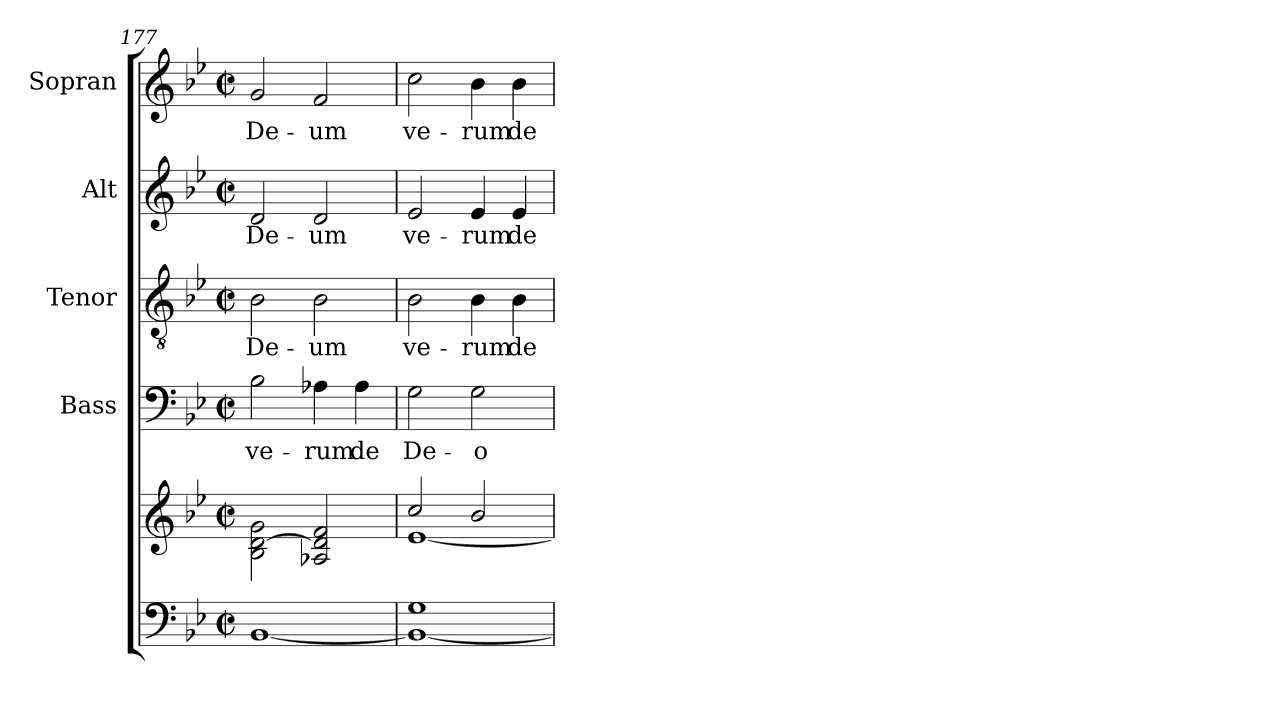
**kern	**kern	**kern	**text	**kern	**text	**kern	**text	**kern	**text
*part5	*part5	*part4	*part4	*part3	*part3	*part2	*part2	*part1	*part1
*staff6	*staff5	*staff4	*staff4	*staff3	*staff3	*staff2	*staff2	*staff1	*staff1
*	*	*I"Bass	*	*I"Tenor	*	*I"Alt	*	*I"Sopran	*
*	*	*I'B.	*	*I'T.	*	*I'A.	*	*I'S.	*
*clefF4	*clefG2	*clefF4	*	*clefGv2	*	*clefG2	*	*clefG2	*
*k[b-e-]	*k[b-e-]	*k[b-e-]	*	*k[b-e-]	*	*k[b-e-]	*	*k[b-e-]	*
*B-:	*B-:	*B-:	*	*B-:	*	*B-:	*	*B-:	*
*M2/2	*M2/2	*M2/2	*	*M2/2	*	*M2/2	*	*M2/2	*
*met(c|)	*met(c|)	*met(c|)	*	*met(c|)	*	*met(c|)	*	*met(c|)	*
=177	=177	=177	=177	=177	=177	=177	=177	=177	=177
!	!	!	!LO:LY:b	!	!LO:LY:b	!	!LO:LY:b	!	!LO:LY:b
[1BB-	2B-\ [2d\ 2g\	2B-\	ve-	2B-\	De-	2d/	De-	2g/	De-
!	!	!	!LO:LY:b	!	!LO:LY:b	!	!LO:LY:b	!	!LO:LY:b
.	2A-X/ 2d/] 2f/	4A-X\	-rum	2B-\	-um	2d/	-um	2f/	-um
!	!	!	!LO:LY:b	!	!	!	!	!	!
.	.	4A-\	de	.	.	.	.	.	.
=178	=178	=178	=178	=178	=178	=178	=178	=178	=178
*^	*^	*	*	*	*	*	*	*	*
!	!	!	!	!	!LO:LY:b	!	!LO:LY:b	!	!LO:LY:b	!	!LO:LY:b
1G	1BB-_	2cc/	[<1e-	2G\	De-	2B-\	ve-	2e-/	ve-	2cc\	ve-
!	!	!	!	!	!LO:LY:b	!	!LO:LY:b	!	!LO:LY:b	!	!LO:LY:b
.	.	2b-/	.	2G\	-o	4B-\	-rum	4e-/	-rum	4b-\	-rum
!	!	!	!	!	!	!	!LO:LY:b	!	!LO:LY:b	!	!LO:LY:b
.	.	.	.	.	.	4B-\	de	4e-/	de	4b-\	de
*v	*v	*	*	*	*	*	*	*	*	*	*
*	*v	*v	*	*	*	*	*	*	*	*
=	=	=	=	=	=	=	=	=	=
*-	*-	*-	*-	*-	*-	*-	*-	*-	*-
